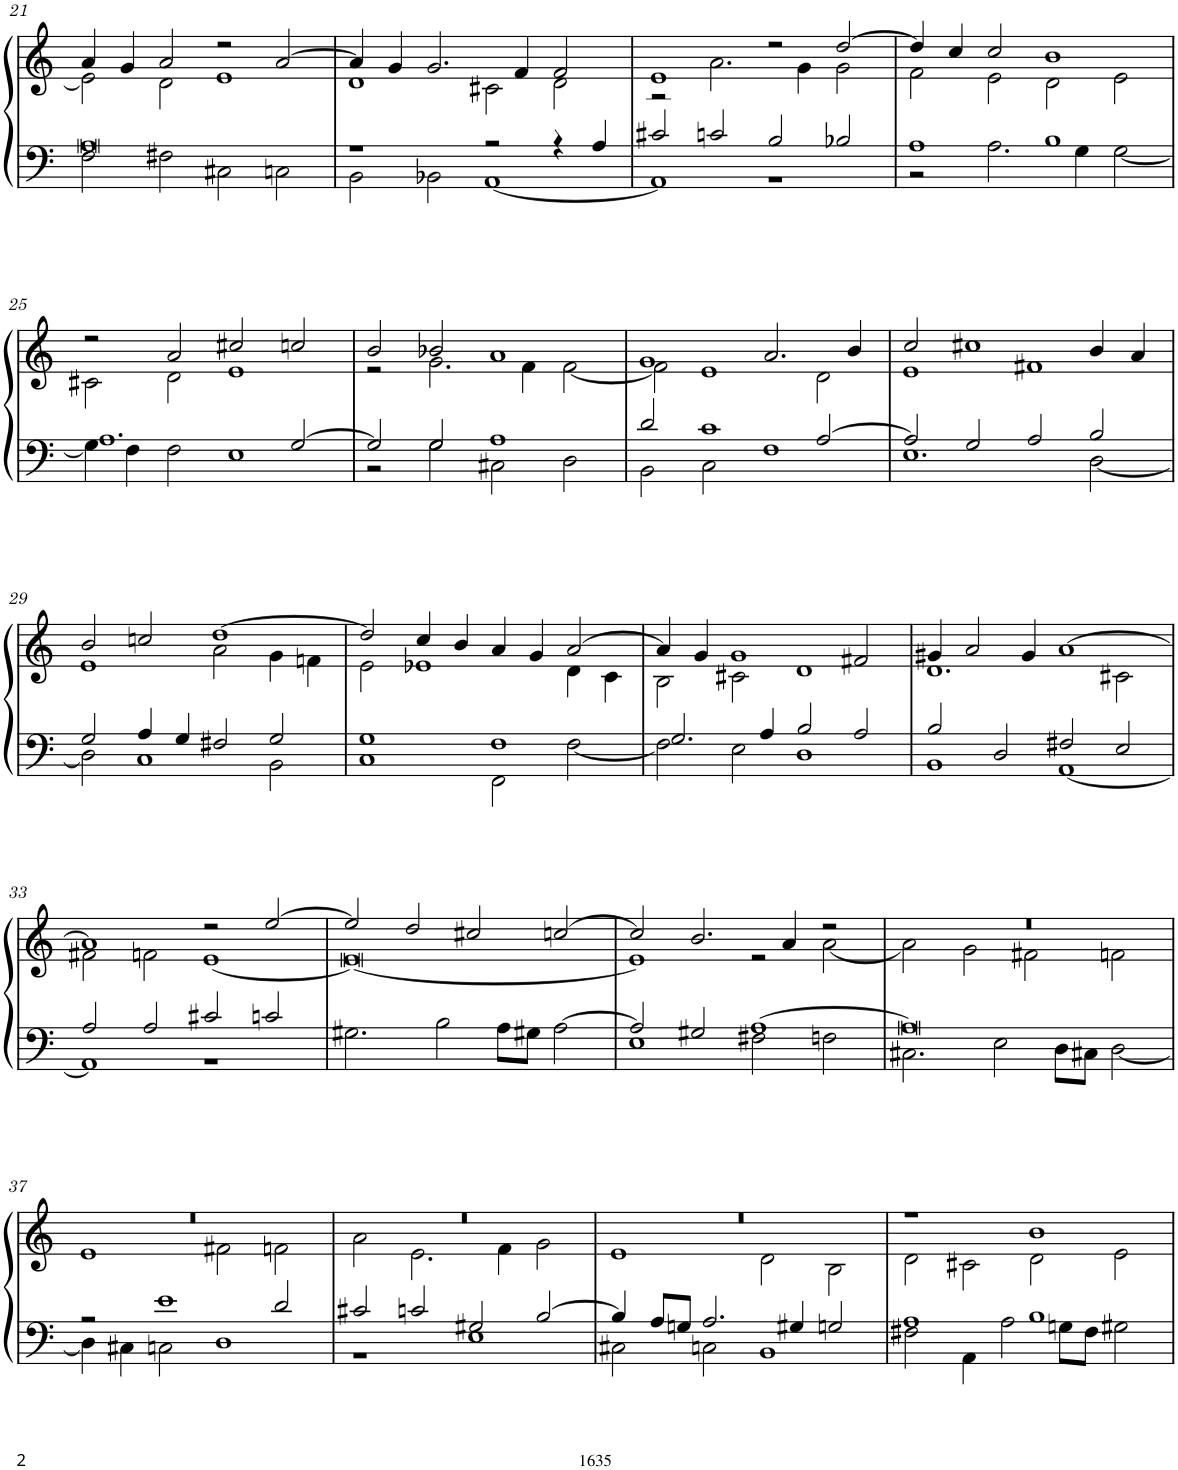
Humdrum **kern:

**kern	**kern
*part1	*part1
*staff2	*staff1
*I"Organ	*
!!LO:PB:g=z
*clefF4	*clefG2
*k[]	*k[]
*M4/2	*M4/2
=21	=21
*^	*^
0A	2F\	4a/	2e\]
.	.	4g/	.
.	2F#X\	2a/	2d\
.	2C#X\	2r	1e
.	2Cn\	[2a/	.
=22	=22	=22	=22
1r	2BB\	4a/]	1d
.	.	4g/	.
.	2BB-X\	2.g/	.
2r	[1AA	.	2c#X\
.	.	4f/	.
4r	.	2f/	2d\
4A/	.	.	.
=23	=23	=23	=23
2c#X/	1AA]	1e	2r
2cn/	.	.	2.a\
2B/	1r	2r	.
.	.	.	4g\
2B-X/	.	[2dd/	2g\
=24	=24	=24	=24
1A	2r	4dd/]	2f\
.	.	4cc/	.
.	2.A\	2cc/	2e\
1B	.	1b	2d\
.	4G\	.	.
.	[2G\	.	2e\
!!LO:LB:g=z	!!
=25	=25	=25	=25
1.A	4G\]	2r	2c#X\
.	4F\	.	.
.	2F\	2a/	2d\
.	1E	2cc#X/	1e
[2G/	.	2ccn/	.
=26	=26	=26	=26
2G/]	2r	2b/	2r
2G/	2G\	2b-X/	2.g\
1A	2C#X\	1a	.
.	.	.	4f\
.	2D\	.	[2f\
=27	=27	=27	=27
2d/	2BB\	1g	2f\]
1c	2C\	.	1e
.	1F	2.a/	.
[2A/	.	.	2d\
.	.	4b/	.
=28	=28	=28	=28
2A/]	1.E	2cc/	1e
2G/	.	1cc#X	.
2A/	.	.	1f#X
2B/	[2D\	4b/	.
.	.	4a/	.
!!LO:LB:g=z	!!
=29	=29	=29	=29
2G/	2D\]	2b/	1e
4A/	1C	2ccn/	.
4G/	.	.	.
2F#X/	.	[1dd	2a\
2G/	2BB\	.	4g\
.	.	.	4fn\
=30	=30	=30	=30
1G	1C	2dd/]	2e\
.	.	4cc/	1e-X
.	.	4b/	.
1F	2FF\	4a/	.
.	.	4g/	.
.	[2F\	[2a/	4d\
.	.	.	4c\
=31	=31	=31	=31
2.G/	2F\]	4a/]	2B\
.	.	4g/	.
.	2E\	1g	2c#X\
4A/	.	.	.
2B/	1D	.	1d
2A/	.	2f#X/	.
=32	=32	=32	=32
2B/	1BB	4g#X/	1.d
.	.	2a/	.
2D/	.	.	.
.	.	4g#/	.
2F#X/	[1AA	[1a	.
2E/	.	.	2c#X\
!!LO:LB:g=z	!!
=33	=33	=33	=33
2A/	1AA]	1a]	2f#X\
2A/	.	.	2fn\
2c#X/	1r	2r	[1e
2cn/	.	[2ee/	.
*v	*v	*	*
=34	=34	=34
2.G#X\	2ee/]	0e_
.	2dd/	.
2B\	.	.
.	2cc#X/	.
8A\L	.	.
8G#X\J	.	.
[2A\	[2ccn/	.
=35	=35	=35
*^	*	*
2A/]	1E	2cc/]	1e]
2G#X/	.	2.b/	.
[1A	2F#X\	.	2r
.	.	4a/	.
.	2Fn\	2r	[2a\
=36	=36	=36	=36
0A]	2.C#X\	0r	2a\]
.	.	.	2g\
.	2E\	.	.
.	.	.	2f#X\
.	8D\L	.	.
.	8C#X\J	.	.
.	[2D\	.	2fn\
!!LO:LB:g=z	!!
=37	=37	=37	=37
2r	4D\]	0r	1e
.	4C#X\	.	.
1e	2Cn\	.	.
.	1D	.	2f#X\
2d/	.	.	2fn\
=38	=38	=38	=38
2c#X/	1r	0r	2a\
2cn/	.	.	2.e\
2G#X/	1E	.	.
.	.	.	4f\
[2B/	.	.	2g\
=39	=39	=39	=39
4B/]	2C#X\	0r	1e
8A/L	.	.	.
8Gn/J	.	.	.
2.A/	2Cn\	.	.
.	1BB	.	2d\
4G#X/	.	.	.
2Gn/	.	.	2B\
=40	=40	=40	=40
1A	2F#X\	1r	2d\
.	4AA\	.	2c#X\
.	2A\	.	.
1B	.	1b	2d\
.	8Gn\L	.	.
.	8F#\J	.	.
.	2G#X\	.	2e\
*v	*v	*	*
*	*v	*v
=	=
*-	*-
